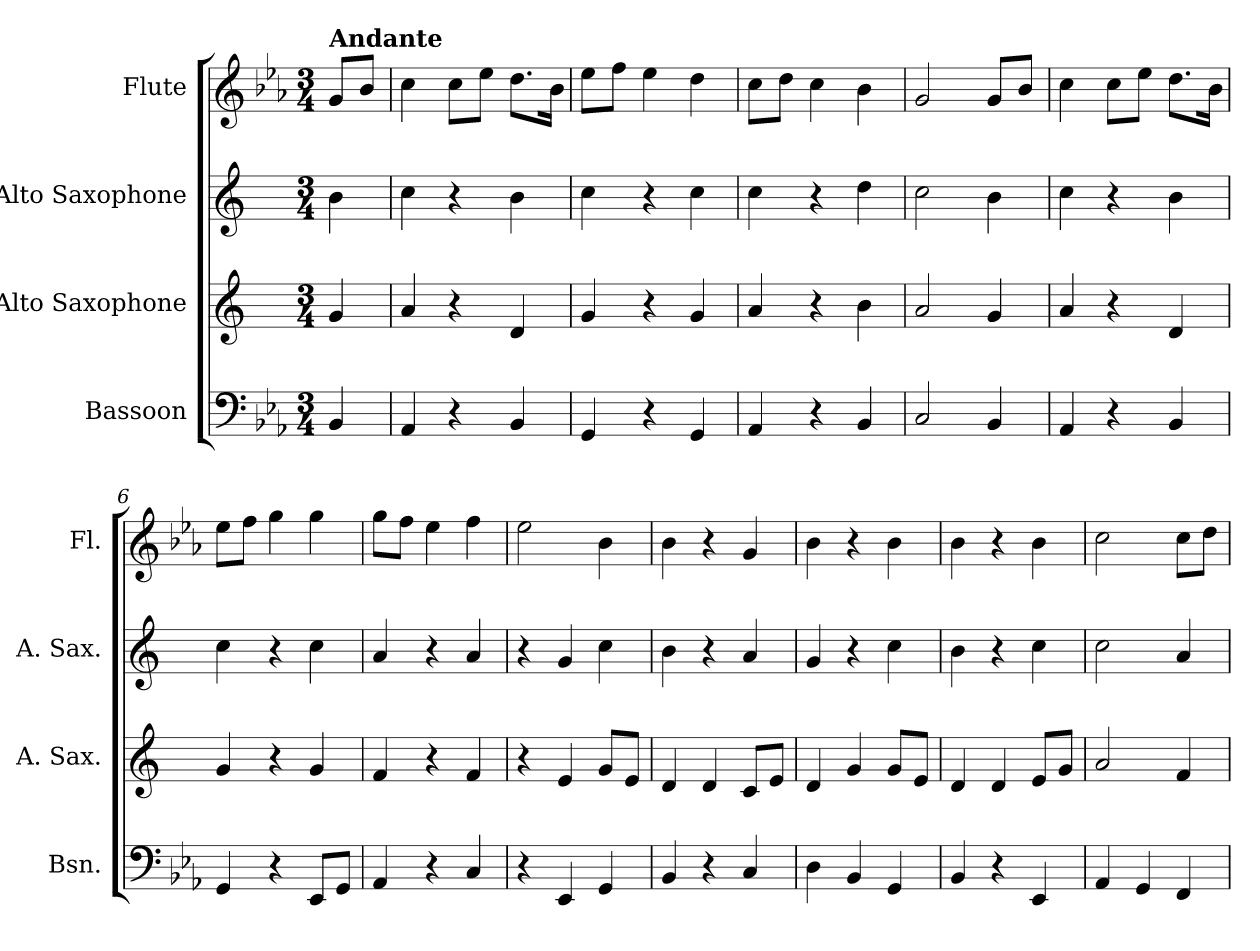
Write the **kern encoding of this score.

**kern	**kern	**kern	**kern
*part4	*part3	*part2	*part1
*staff4	*staff3	*staff2	*staff1
*I"Bassoon	*I"Alto Saxophone	*I"Alto Saxophone	*I"Flute
*I'Bsn.	*I'A. Sax.	*I'A. Sax.	*I'Fl.
*clefF4	*clefG2	*clefG2	*clefG2
*	*ITrd5c9	*ITrd5c9	*
*k[b-e-a-]	*k[b-e-a-]	*k[b-e-a-]	*k[b-e-a-]
*M3/4	*M3/4	*M3/4	*M3/4
*MM76	*MM76	*MM76	*MM76
=	=	=	=
!	!	!	!LO:TX:a:B:t=Andante
4BB-/	4B-/	4d\	8g/L
.	.	.	8b-/J
=1	=1	=1	=1
4AA-/	4c/	4e-\	4cc\
4r	4r	4r	8cc\L
.	.	.	8ee-\J
4BB-/	4F/	4d\	8.dd\L
.	.	.	16b-\Jk
=2	=2	=2	=2
4GG/	4B-/	4e-\	8ee-\L
.	.	.	8ff\J
4r	4r	4r	4ee-\
4GG/	4B-/	4e-\	4dd\
=3	=3	=3	=3
4AA-/	4c/	4e-\	8cc\L
.	.	.	8dd\J
4r	4r	4r	4cc\
4BB-/	4d\	4f\	4b-\
=4	=4	=4	=4
2C/	2c/	2e-\	2g/
4BB-/	4B-/	4d\	8g/L
.	.	.	8b-/J
=5	=5	=5	=5
4AA-/	4c/	4e-\	4cc\
4r	4r	4r	8cc\L
.	.	.	8ee-\J
4BB-/	4F/	4d\	8.dd\L
.	.	.	16b-\Jk
=6	=6	=6	=6
4GG/	4B-/	4e-\	8ee-\L
.	.	.	8ff\J
4r	4r	4r	4gg\
8EE-/L	4B-/	4e-\	4gg\
8GG/J	.	.	.
=7	=7	=7	=7
4AA-/	4A-/	4c/	8gg\L
.	.	.	8ff\J
4r	4r	4r	4ee-\
4C/	4A-/	4c/	4ff\
=8	=8	=8	=8
4r	4r	4r	2ee-\
4EE-/	4G/	4B-/	.
4GG/	8B-/L	4e-\	4b-\
.	8G/J	.	.
=9	=9	=9	=9
4BB-/	4F/	4d\	4b-\
4r	4F/	4r	4r
4C/	8E-/L	4c/	4g/
.	8G/J	.	.
!!LO:LB:g=z
=10	=10	=10	=10
4D\	4F/	4B-/	4b-\
4BB-/	4B-/	4r	4r
4GG/	8B-/L	4e-\	4b-\
.	8G/J	.	.
=11	=11	=11	=11
4BB-/	4F/	4d\	4b-\
4r	4F/	4r	4r
4EE-/	8G/L	4e-\	4b-\
.	8B-/J	.	.
=12	=12	=12	=12
4AA-/	2c/	2e-\	2cc\
4GG/	.	.	.
4FF/	4A-/	4c/	8cc\L
.	.	.	8dd\J
=	=	=	=
*-	*-	*-	*-
